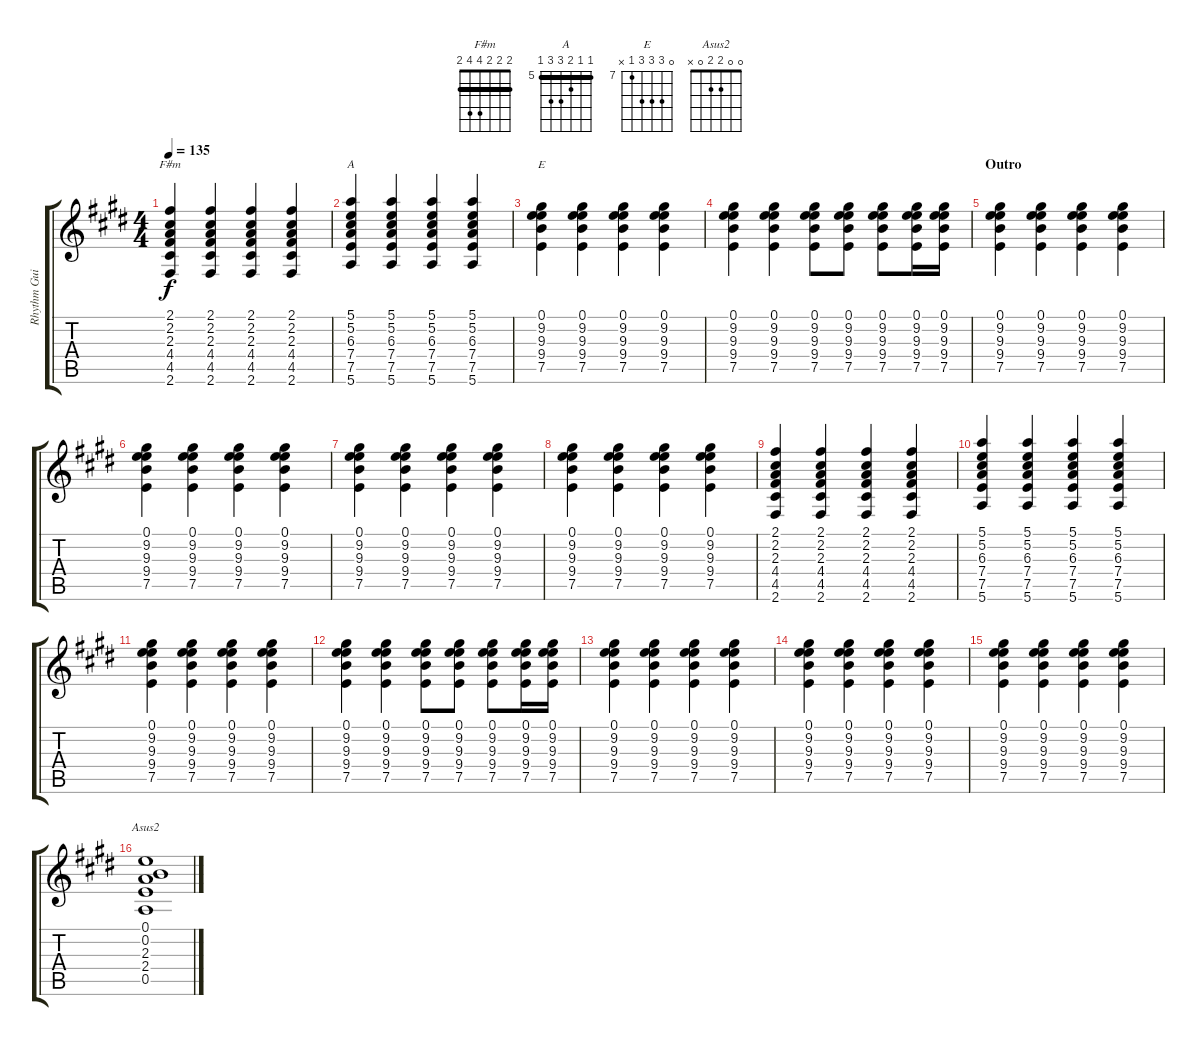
\track ("Rhythm Guitar" "Rhythm Gui") {instrument electricguitarclean}
\staff {score tabs}
\tuning (E4 B3 G3 D3 A2 E2) {hide}
\chord ("F#m" 2 2 2 4 4 2) {barre 2}
\chord ("A" 5 5 6 7 7 5) {firstfret 5 barre 5}
\chord ("E" 0 9 9 9 7 x) {firstfret 7}
\chord ("Asus2" 0 0 2 2 0 x)
\ts (4 4)
\tempo 135
\clef g2
\ks e
(2.1 2.2 2.3 4.4 4.5 2.6).4{ch "F#m" dy f} (2.1 2.2 2.3 4.4 4.5 2.6).4 (2.1 2.2 2.3 4.4 4.5 2.6).4 (2.1 2.2 2.3 4.4 4.5 2.6).4 |
(5.1 5.2 6.3 7.4 7.5 5.6).4{ch "A"} (5.1 5.2 6.3 7.4 7.5 5.6).4 (5.1 5.2 6.3 7.4 7.5 5.6).4 (5.1 5.2 6.3 7.4 7.5 5.6).4 |
(0.1 9.2 9.3 9.4 7.5).4{ch "E"} (0.1 9.2 9.3 9.4 7.5).4 (0.1 9.2 9.3 9.4 7.5).4 (0.1 9.2 9.3 9.4 7.5).4 |
(0.1 9.2 9.3 9.4 7.5).4 (0.1 9.2 9.3 9.4 7.5).4 (0.1 9.2 9.3 9.4 7.5).8 (0.1 9.2 9.3 9.4 7.5).8 (0.1 9.2 9.3 9.4 7.5).8 (0.1 9.2 9.3 9.4 7.5).16 (0.1 9.2 9.3 9.4 7.5).16 |
\section ("" "Outro")
(0.1 9.2 9.3 9.4 7.5).4 (0.1 9.2 9.3 9.4 7.5).4 (0.1 9.2 9.3 9.4 7.5).4 (0.1 9.2 9.3 9.4 7.5).4 |
(0.1 9.2 9.3 9.4 7.5).4 (0.1 9.2 9.3 9.4 7.5).4 (0.1 9.2 9.3 9.4 7.5).4 (0.1 9.2 9.3 9.4 7.5).4 |
(0.1 9.2 9.3 9.4 7.5).4 (0.1 9.2 9.3 9.4 7.5).4 (0.1 9.2 9.3 9.4 7.5).4 (0.1 9.2 9.3 9.4 7.5).4 |
(0.1 9.2 9.3 9.4 7.5).4 (0.1 9.2 9.3 9.4 7.5).4 (0.1 9.2 9.3 9.4 7.5).4 (0.1 9.2 9.3 9.4 7.5).4 |
(2.1 2.2 2.3 4.4 4.5 2.6).4 (2.1 2.2 2.3 4.4 4.5 2.6).4 (2.1 2.2 2.3 4.4 4.5 2.6).4 (2.1 2.2 2.3 4.4 4.5 2.6).4 |
(5.1 5.2 6.3 7.4 7.5 5.6).4 (5.1 5.2 6.3 7.4 7.5 5.6).4 (5.1 5.2 6.3 7.4 7.5 5.6).4 (5.1 5.2 6.3 7.4 7.5 5.6).4 |
(0.1 9.2 9.3 9.4 7.5).4 (0.1 9.2 9.3 9.4 7.5).4 (0.1 9.2 9.3 9.4 7.5).4 (0.1 9.2 9.3 9.4 7.5).4 |
(0.1 9.2 9.3 9.4 7.5).4 (0.1 9.2 9.3 9.4 7.5).4 (0.1 9.2 9.3 9.4 7.5).8 (0.1 9.2 9.3 9.4 7.5).8 (0.1 9.2 9.3 9.4 7.5).8 (0.1 9.2 9.3 9.4 7.5).16 (0.1 9.2 9.3 9.4 7.5).16 |
(0.1 9.2 9.3 9.4 7.5).4 (0.1 9.2 9.3 9.4 7.5).4 (0.1 9.2 9.3 9.4 7.5).4 (0.1 9.2 9.3 9.4 7.5).4 |
(0.1 9.2 9.3 9.4 7.5).4 (0.1 9.2 9.3 9.4 7.5).4 (0.1 9.2 9.3 9.4 7.5).4 (0.1 9.2 9.3 9.4 7.5).4 |
(0.1 9.2 9.3 9.4 7.5).4 (0.1 9.2 9.3 9.4 7.5).4 (0.1 9.2 9.3 9.4 7.5).4 (0.1 9.2 9.3 9.4 7.5).4 |
(0.1 0.2 2.3 2.4 0.5).1{ch "Asus2"}
